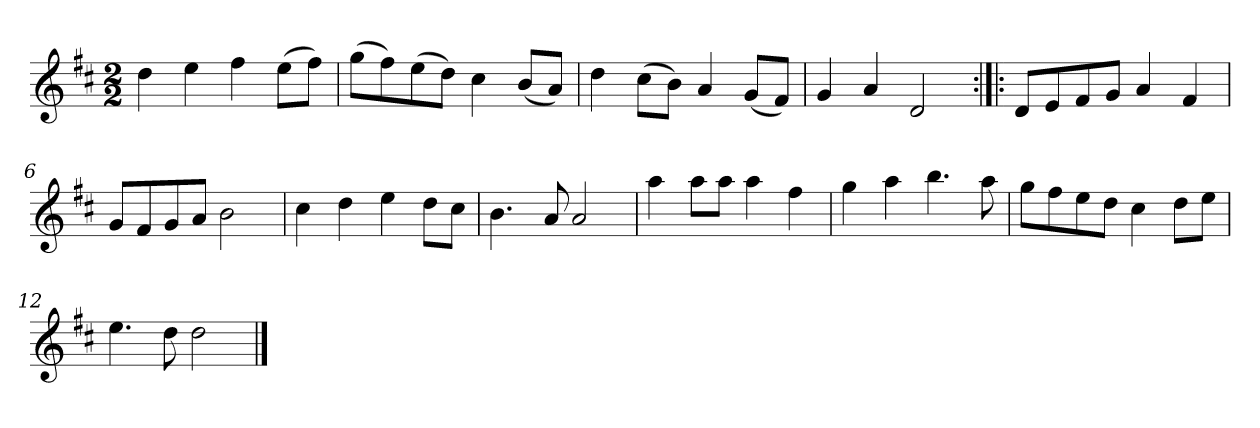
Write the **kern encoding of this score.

**kern
*part1
*staff1
*clefG2
*k[f#c#]
*D:
*M2/2
*MM120
=1
4dd
4ee
4ff#
(8ee\L
8ff#\J)
=2
(8gg\L
8ff#\)
(8ee\
8dd\J)
4cc#
(8b/L
8a/J)
=3
4dd
(8cc#\L
8b\J)
4a
(8g/L
8f#/J)
=4
4g
4a
2d
=5:|!|:
8d/L
8e/
8f#/
8g/J
4a
4f#
=6
8g/L
8f#/
8g/
8a/J
2b
=7
4cc#
4dd
4ee
8dd\L
8cc#\J
=8
4.b
8a
2a
=9
4aa
8aa\L
8aa\J
4aa
4ff#
=10
4gg
4aa
4.bb
8aa
=11
8gg\L
8ff#\
8ee\
8dd\J
4cc#
8dd\L
8ee\J
=12
4.ee
8dd
2dd
==
*-
